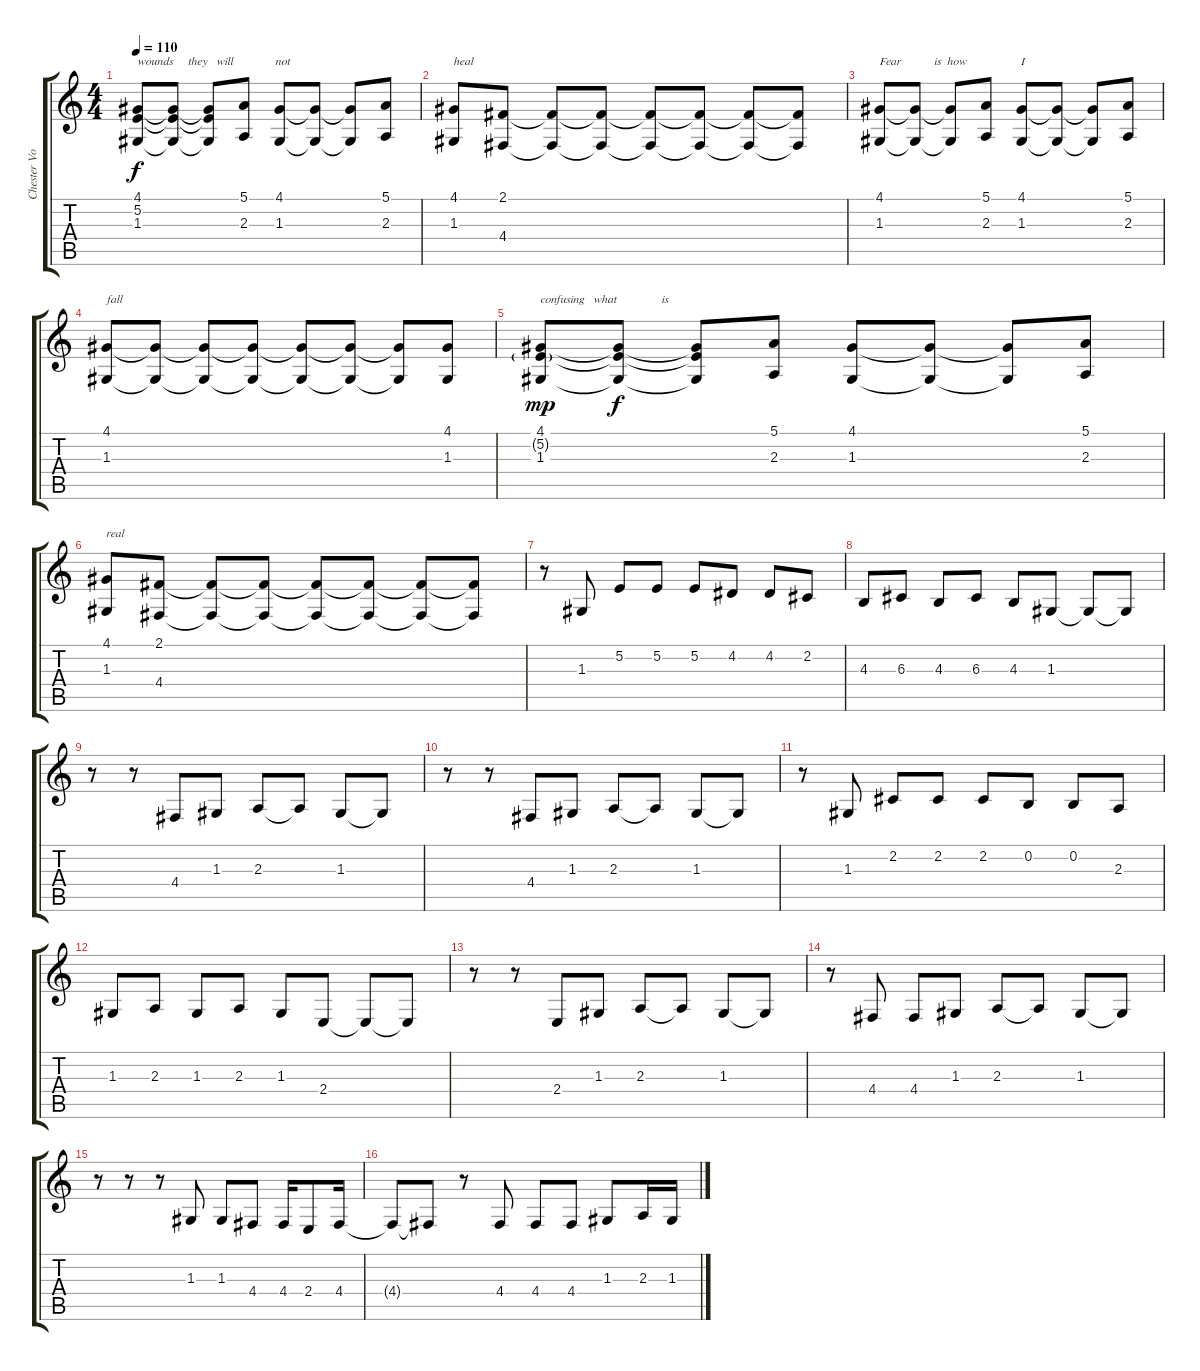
\track ("Chester Vocals" "Chester Vo") {instrument harmonica}
\staff {score tabs}
\tuning (E4 B3 G3 D3 A2 E2) {hide}
\ts (4 4)
\tempo 110
\clef g2
\ks c
(4.1 5.2 1.3).8{txt "wounds     they   will              not" dy f} (4.1{t} 5.2{t} 1.3{t}).8 (4.1{t} 5.2{t} 1.3{t}).8 (5.1 2.3).8 (4.1 1.3).8 (4.1{t} 1.3{t}).8 (4.1{t} 1.3{t}).8 (5.1 2.3).8 |
(4.1 1.3).8{txt "heal"} (2.1 4.4).8 (2.1{t} 4.4{t}).8 (2.1{t} 4.4{t}).8 (2.1{t} 4.4{t}).8 (2.1{t} 4.4{t}).8 (2.1{t} 4.4{t}).8 (2.1{t} 4.4{t}).8 |
(4.1 1.3).8{txt "Fear           is  how                  I"} (4.1{t} 1.3{t}).8 (4.1{t} 1.3{t}).8 (5.1 2.3).8 (4.1 1.3).8 (4.1{t} 1.3{t}).8 (4.1{t} 1.3{t}).8 (5.1 2.3).8 |
(4.1 1.3).8{txt "fall              "} (4.1{t} 1.3{t}).8 (4.1{t} 1.3{t}).8 (4.1{t} 1.3{t}).8 (4.1{t} 1.3{t}).8 (4.1{t} 1.3{t}).8 (4.1{t} 1.3{t}).8 (4.1 1.3).8 |
(4.1 5.2{g} 1.3).8{txt "confusing   what               is " dy mp} (4.1{t} 5.2{t} 1.3{t}).8{dy f} (4.1{t} 5.2{t} 1.3{t}).8 (5.1 2.3).8 (4.1 1.3).8 (4.1{t} 1.3{t}).8 (4.1{t} 1.3{t}).8 (5.1 2.3).8 |
(4.1 1.3).8{txt "real"} (2.1 4.4).8 (2.1{t} 4.4{t}).8 (2.1{t} 4.4{t}).8 (2.1{t} 4.4{t}).8 (2.1{t} 4.4{t}).8 (2.1{t} 4.4{t}).8 (2.1{t} 4.4{t}).8 |
r.8{volume 12 instrument oboe} 1.3.8 5.2.8 5.2.8 5.2.8 4.2.8 4.2.8 2.2.8 |
4.3.8 6.3.8 4.3.8 6.3.8 4.3.8 1.3.8 1.3{t}.8 1.3{t}.8 |
r.8 r.8 4.4.8 1.3.8 2.3.8 2.3{t}.8 1.3.8 1.3{t}.8 |
r.8 r.8 4.4.8 1.3.8 2.3.8 2.3{t}.8 1.3.8 1.3{t}.8 |
r.8 1.3.8 2.2.8 2.2.8 2.2.8 0.2.8 0.2.8 2.3.8 |
1.3.8 2.3.8 1.3.8 2.3.8 1.3.8 2.4.8 2.4{t}.8 2.4{t}.8 |
r.8 r.8 2.4.8 1.3.8 2.3.8 2.3{t}.8 1.3.8 1.3{t}.8 |
r.8 4.4.8 4.4.8 1.3.8 2.3.8 2.3{t}.8 1.3.8 1.3{t}.8 |
r.8 r.8 r.8 1.3.8 1.3.8 4.4.8 4.4.16 2.4.8 4.4.16 |
4.4{t}.8 4.4{t}.8 r.8 4.4.8 4.4.8 4.4.8 1.3.8 2.3.16 1.3.16
